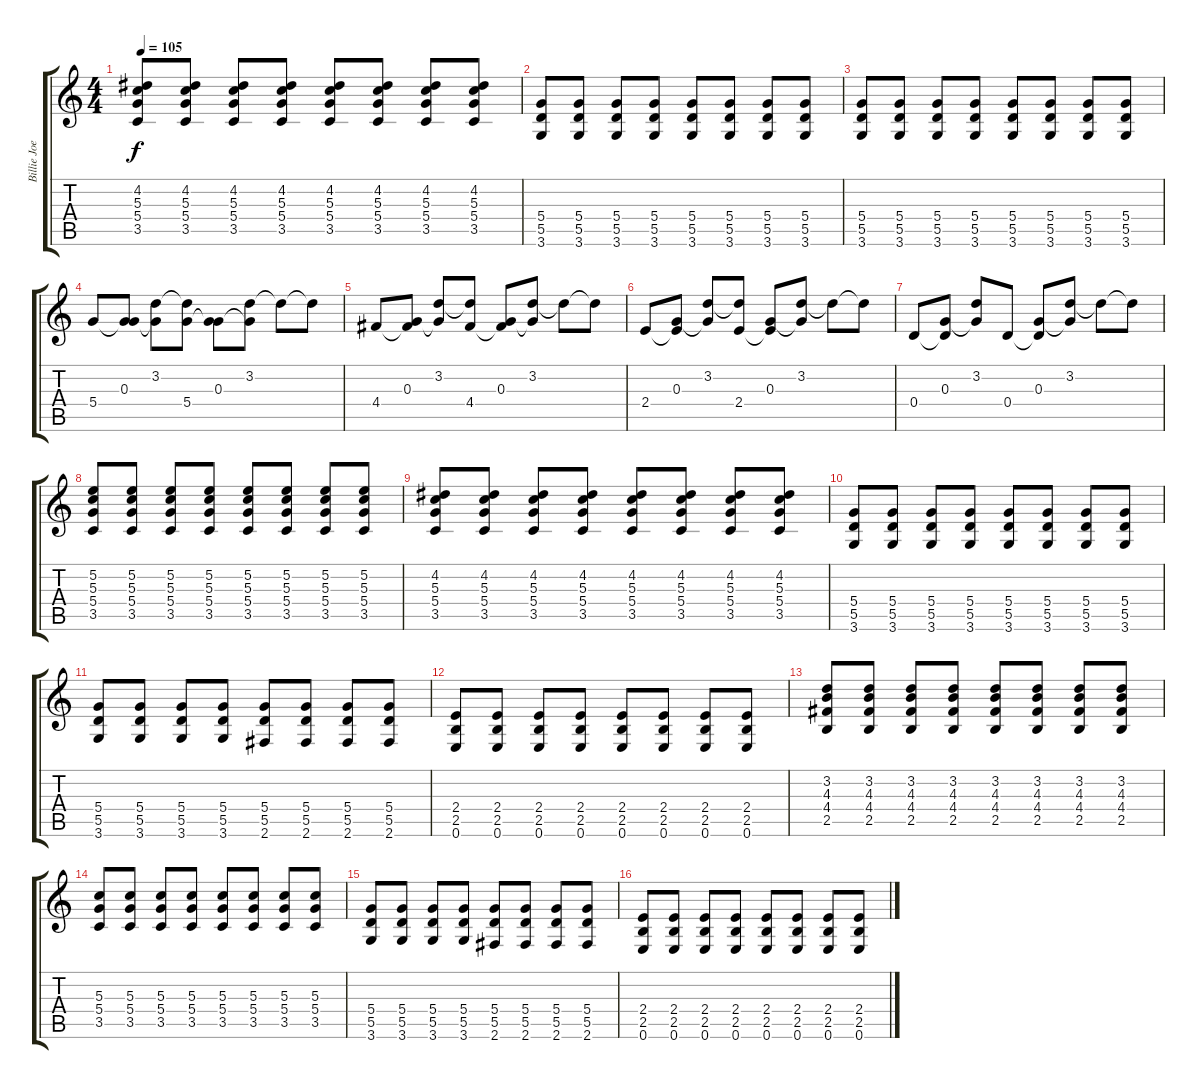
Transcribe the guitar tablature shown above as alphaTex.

\track ("Billie Joe Armstrong" "Billie Joe") {instrument distortionguitar}
\staff {score tabs}
\tuning (E4 B3 G3 D3 A2 E2) {hide}
\ts (4 4)
\tempo 105
\clef g2
\ks c
(4.2 5.3 5.4 3.5).8{dy f} (4.2 5.3 5.4 3.5).8 (4.2 5.3 5.4 3.5).8 (4.2 5.3 5.4 3.5).8 (4.2 5.3 5.4 3.5).8 (4.2 5.3 5.4 3.5).8 (4.2 5.3 5.4 3.5).8 (4.2 5.3 5.4 3.5).8 |
(5.4 5.5 3.6).8 (5.4 5.5 3.6).8 (5.4 5.5 3.6).8 (5.4 5.5 3.6).8 (5.4 5.5 3.6).8 (5.4 5.5 3.6).8 (5.4 5.5 3.6).8 (5.4 5.5 3.6).8 |
(5.4 5.5 3.6).8 (5.4 5.5 3.6).8 (5.4 5.5 3.6).8 (5.4 5.5 3.6).8 (5.4 5.5 3.6).8 (5.4 5.5 3.6).8 (5.4 5.5 3.6).8 (5.4 5.5 3.6).8 |
5.4.8 (0.3 5.4{t}).8 (3.2 0.3{t}).8 (3.2{t} 5.4).8 (0.3 5.4{t}).8 (3.2 0.3{t}).8 3.2{t}.8 3.2{t}.8 |
4.4.8 (0.3 4.4{t}).8 (3.2 0.3{t}).8 (3.2{t} 4.4).8 (0.3 4.4{t}).8 (3.2 0.3{t}).8 3.2{t}.8 3.2{t}.8 |
2.4.8 (0.3 2.4{t}).8 (3.2 0.3{t}).8 (3.2{t} 2.4).8 (0.3 2.4{t}).8 (3.2 0.3{t}).8 3.2{t}.8 3.2{t}.8 |
0.4.8 (0.3 0.4{t}).8 (3.2 0.3{t}).8 0.4.8 (0.3 0.4{t}).8 (3.2 0.3{t}).8 3.2{t}.8 3.2{t}.8 |
(5.2 5.3 5.4 3.5).8 (5.2 5.3 5.4 3.5).8 (5.2 5.3 5.4 3.5).8 (5.2 5.3 5.4 3.5).8 (5.2 5.3 5.4 3.5).8 (5.2 5.3 5.4 3.5).8 (5.2 5.3 5.4 3.5).8 (5.2 5.3 5.4 3.5).8 |
(4.2 5.3 5.4 3.5).8 (4.2 5.3 5.4 3.5).8 (4.2 5.3 5.4 3.5).8 (4.2 5.3 5.4 3.5).8 (4.2 5.3 5.4 3.5).8 (4.2 5.3 5.4 3.5).8 (4.2 5.3 5.4 3.5).8 (4.2 5.3 5.4 3.5).8 |
(5.4 5.5 3.6).8 (5.4 5.5 3.6).8 (5.4 5.5 3.6).8 (5.4 5.5 3.6).8 (5.4 5.5 3.6).8 (5.4 5.5 3.6).8 (5.4 5.5 3.6).8 (5.4 5.5 3.6).8 |
(5.4 5.5 3.6).8 (5.4 5.5 3.6).8 (5.4 5.5 3.6).8 (5.4 5.5 3.6).8 (5.4 5.5 2.6).8 (5.4 5.5 2.6).8 (5.4 5.5 2.6).8 (5.4 5.5 2.6).8 |
(2.4 2.5 0.6).8 (2.4 2.5 0.6).8 (2.4 2.5 0.6).8 (2.4 2.5 0.6).8 (2.4 2.5 0.6).8 (2.4 2.5 0.6).8 (2.4 2.5 0.6).8 (2.4 2.5 0.6).8 |
(3.2 4.3 4.4 2.5).8 (3.2 4.3 4.4 2.5).8 (3.2 4.3 4.4 2.5).8 (3.2 4.3 4.4 2.5).8 (3.2 4.3 4.4 2.5).8 (3.2 4.3 4.4 2.5).8 (3.2 4.3 4.4 2.5).8 (3.2 4.3 4.4 2.5).8 |
(5.3 5.4 3.5).8 (5.3 5.4 3.5).8 (5.3 5.4 3.5).8 (5.3 5.4 3.5).8 (5.3 5.4 3.5).8 (5.3 5.4 3.5).8 (5.3 5.4 3.5).8 (5.3 5.4 3.5).8 |
(5.4 5.5 3.6).8 (5.4 5.5 3.6).8 (5.4 5.5 3.6).8 (5.4 5.5 3.6).8 (5.4 5.5 2.6).8 (5.4 5.5 2.6).8 (5.4 5.5 2.6).8 (5.4 5.5 2.6).8 |
(2.4 2.5 0.6).8 (2.4 2.5 0.6).8 (2.4 2.5 0.6).8 (2.4 2.5 0.6).8 (2.4 2.5 0.6).8 (2.4 2.5 0.6).8 (2.4 2.5 0.6).8 (2.4 2.5 0.6).8
